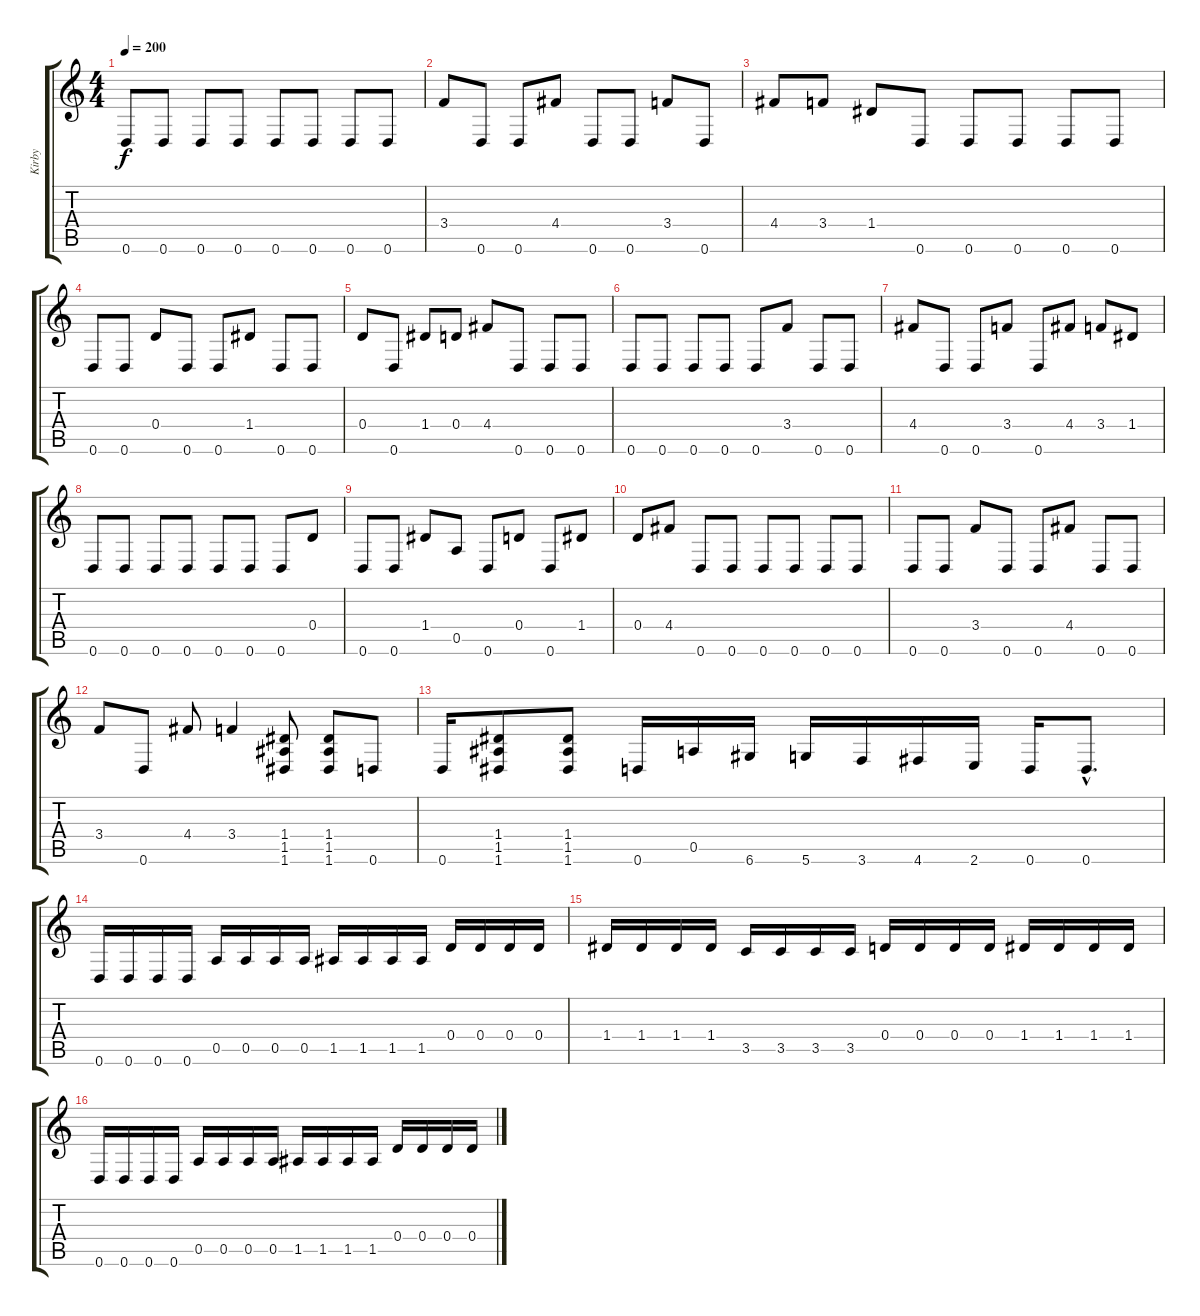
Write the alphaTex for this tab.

\track ("Kirby" "Kirby") {instrument distortionguitar}
\staff {score tabs}
\tuning (E4 B3 G3 D3 A2 D2) {hide}
\ts (4 4)
\tempo 200
\clef g2
\ks c
0.6.8{dy f} 0.6.8 0.6.8 0.6.8 0.6.8 0.6.8 0.6.8 0.6.8 |
3.4.8 0.6.8 0.6.8 4.4.8 0.6.8 0.6.8 3.4.8 0.6.8 |
4.4.8 3.4.8 1.4.8 0.6.8 0.6.8 0.6.8 0.6.8 0.6.8 |
0.6.8 0.6.8 0.4.8 0.6.8 0.6.8 1.4.8 0.6.8 0.6.8 |
0.4.8 0.6.8 1.4.8 0.4.8 4.4.8 0.6.8 0.6.8 0.6.8 |
0.6.8 0.6.8 0.6.8 0.6.8 0.6.8 3.4.8 0.6.8 0.6.8 |
4.4.8 0.6.8 0.6.8 3.4.8 0.6.8 4.4.8 3.4.8 1.4.8 |
0.6.8 0.6.8 0.6.8 0.6.8 0.6.8 0.6.8 0.6.8 0.4.8 |
0.6.8 0.6.8 1.4.8 0.5.8 0.6.8 0.4.8 0.6.8 1.4.8 |
0.4.8 4.4.8 0.6.8 0.6.8 0.6.8 0.6.8 0.6.8 0.6.8 |
0.6.8 0.6.8 3.4.8 0.6.8 0.6.8 4.4.8 0.6.8 0.6.8 |
3.4.8 0.6.8 4.4.8 3.4.4 (1.4 1.5 1.6).8 (1.4 1.5 1.6).8 0.6.8 |
0.6.16 (1.4 1.5 1.6).8 (1.4 1.5 1.6).8 0.6.16 0.5.16 6.6.16 5.6.16 3.6.16 4.6.16 2.6.16 0.6.16 0.6{hac}.8{d} |
0.6.16 0.6.16 0.6.16 0.6.16 0.5.16 0.5.16 0.5.16 0.5.16 1.5.16 1.5.16 1.5.16 1.5.16 0.4.16 0.4.16 0.4.16 0.4.16 |
1.4.16 1.4.16 1.4.16 1.4.16 3.5.16 3.5.16 3.5.16 3.5.16 0.4.16 0.4.16 0.4.16 0.4.16 1.4.16 1.4.16 1.4.16 1.4.16 |
0.6.16 0.6.16 0.6.16 0.6.16 0.5.16 0.5.16 0.5.16 0.5.16 1.5.16 1.5.16 1.5.16 1.5.16 0.4.16 0.4.16 0.4.16 0.4.16
